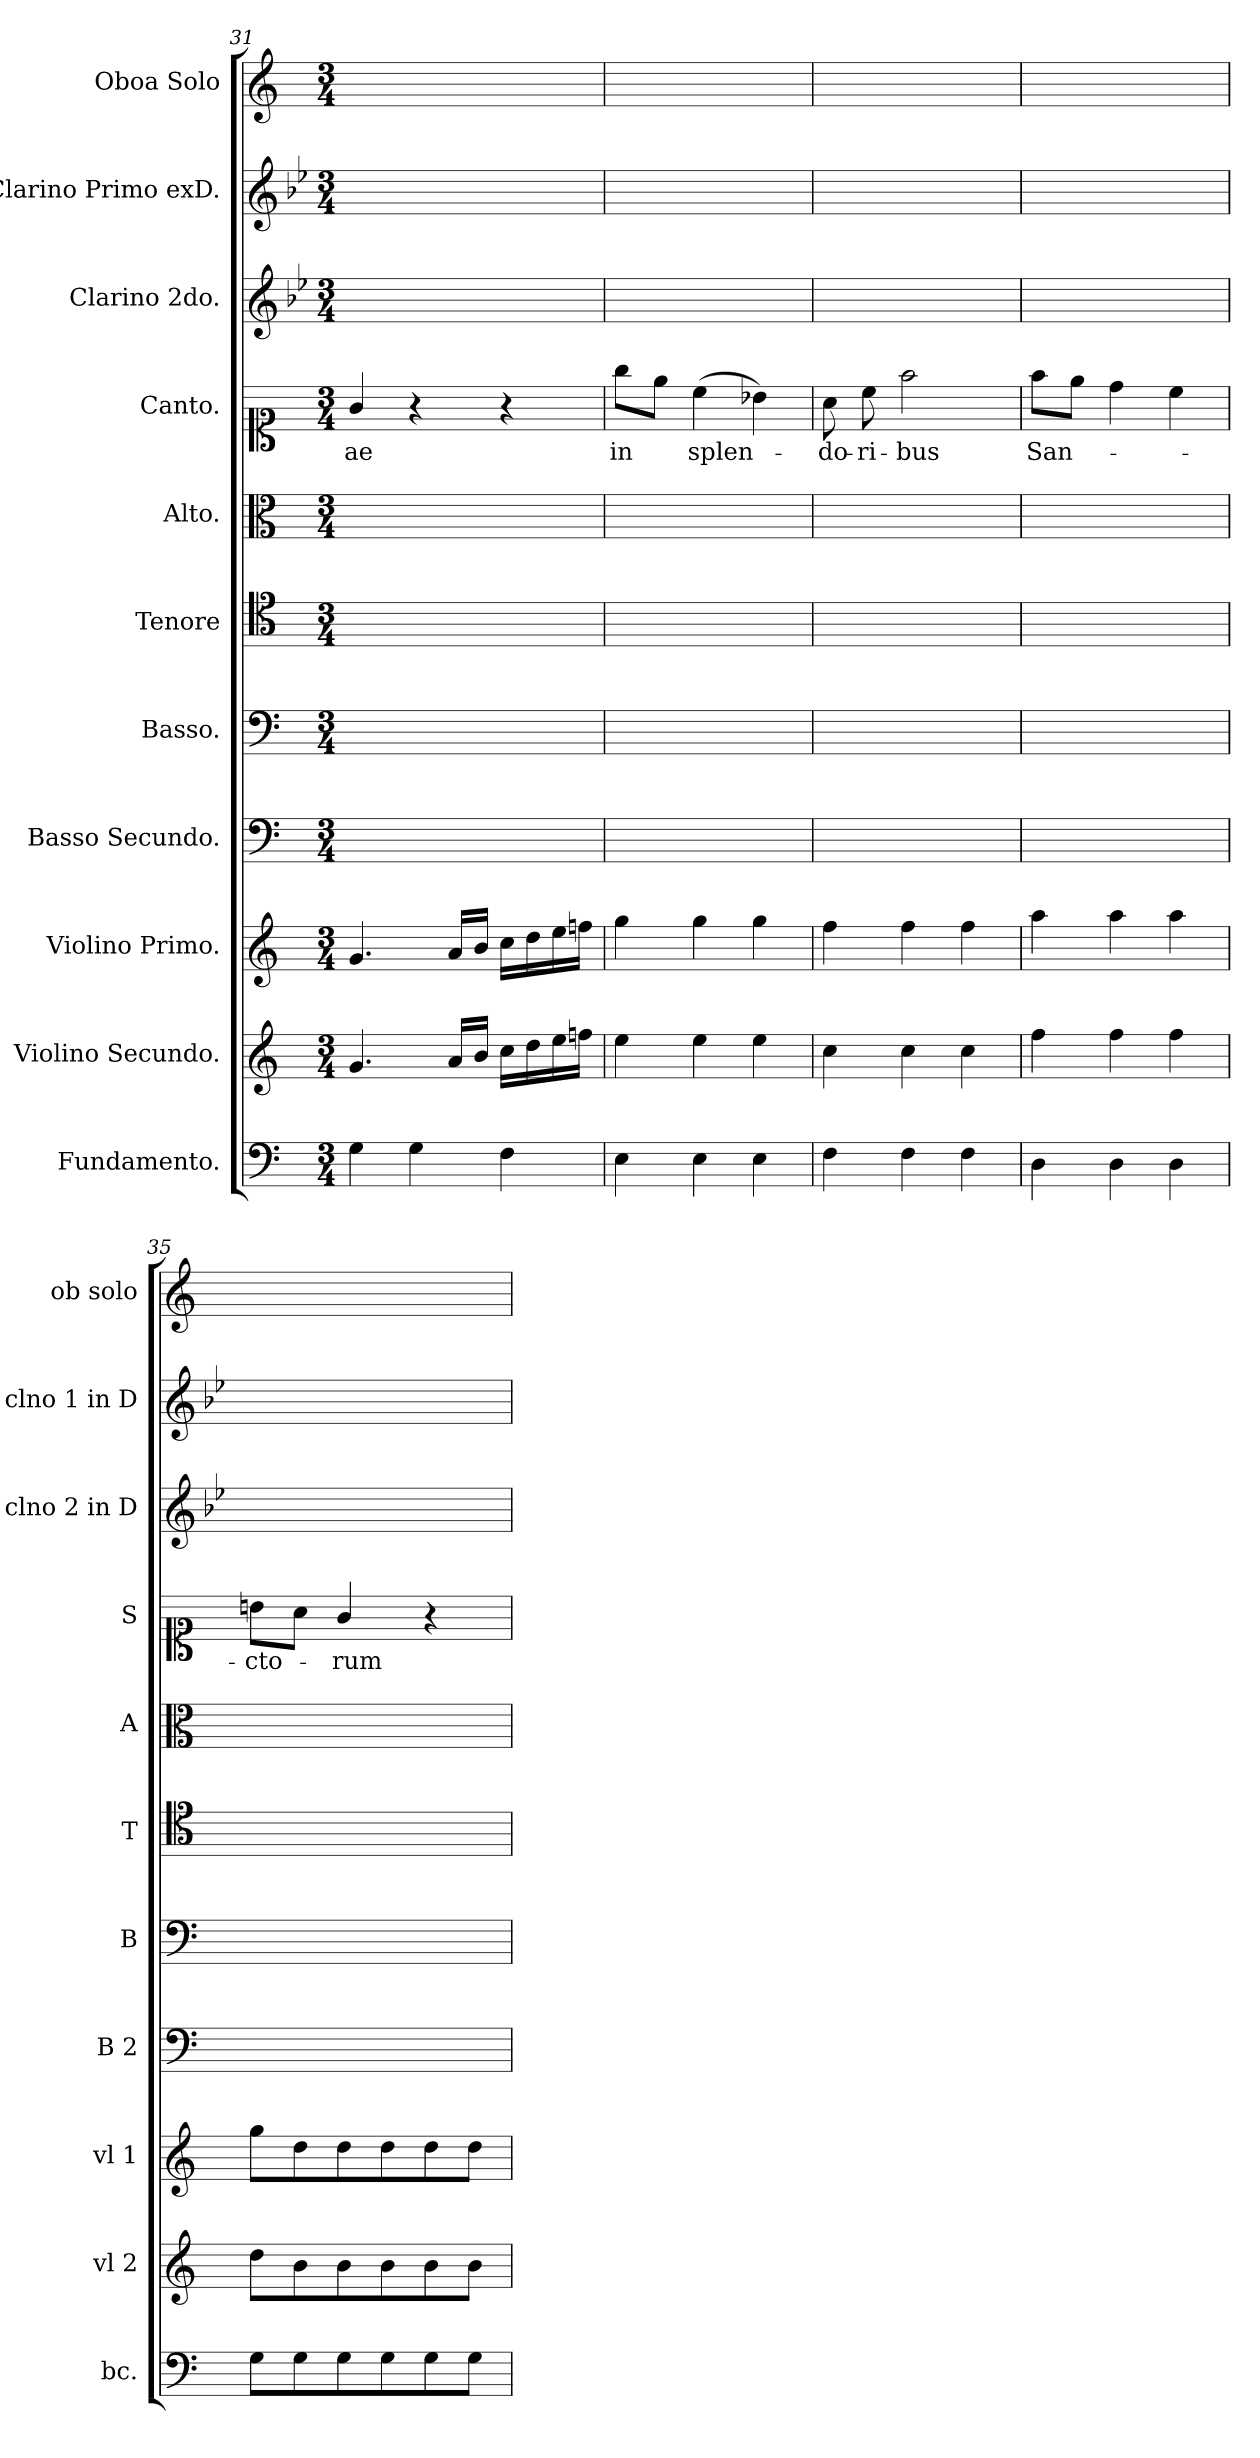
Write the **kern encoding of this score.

**kern	**kern	**kern	**kern	**kern	**kern	**kern	**kern	**text	**kern	**kern	**kern
*part11	*part10	*part9	*part8	*part7	*part6	*part5	*part4	*part4	*part3	*part2	*part1
*staff11	*staff10	*staff9	*staff8	*staff7	*staff6	*staff5	*staff4	*staff4	*staff3	*staff2	*staff1
*I"Fundamento.	*I"Violino Secundo.	*I"Violino Primo.	*I"Basso Secundo.	*I"Basso.	*I"Tenore	*I"Alto.	*I"Canto.	*	*I"Clarino 2do.	*I"Clarino Primo exD.	*I"Oboa Solo
*I'bc.	*I'vl 2	*I'vl 1	*I'B 2	*I'B	*I'T	*I'A	*I'S	*	*I'clno 2 in D	*I'clno 1 in D	*I'ob solo
*clefF4	*clefG2	*clefG2	*clefF4	*clefF4	*clefC4	*clefC3	*clefC1	*	*clefG2	*clefG2	*clefG2
*	*	*	*	*	*	*	*	*	*ITrd-1c-2	*ITrd-1c-2	*
*k[]	*k[]	*k[]	*k[]	*k[]	*k[]	*k[]	*k[]	*	*k[]	*k[]	*k[]
*M3/4	*M3/4	*M3/4	*M3/4	*M3/4	*M3/4	*M3/4	*M3/4	*	*M3/4	*M3/4	*M3/4
=31	=31	=31	=31	=31	=31	=31	=31	=31	=31	=31	=31
4G\	4.g/	4.g/	2.ryy	2.ryy	2.ryy	2.ryy	4g/	-ae	2.ryy	2.ryy	2.ryy
4G\	.	.	.	.	.	.	4r	.	.	.	.
.	16a/LL	16a/LL	.	.	.	.	.	.	.	.	.
.	16b/JJ	16b/JJ	.	.	.	.	.	.	.	.	.
4F\	16cc\LL	16cc\LL	.	.	.	.	4r	.	.	.	.
.	16dd\	16dd\	.	.	.	.	.	.	.	.	.
.	16ee\	16ee\	.	.	.	.	.	.	.	.	.
.	16ffn\JJ	16ffn\JJ	.	.	.	.	.	.	.	.	.
=32	=32	=32	=32	=32	=32	=32	=32	=32	=32	=32	=32
4E\	4ee\	4gg\	2.ryy	2.ryy	2.ryy	2.ryy	8gg\L	in	2.ryy	2.ryy	2.ryy
.	.	.	.	.	.	.	8ee\J	.	.	.	.
4E\	4ee\	4gg\	.	.	.	.	(4cc\	splen-	.	.	.
4E\	4ee\	4gg\	.	.	.	.	4b-X\)	.	.	.	.
=33	=33	=33	=33	=33	=33	=33	=33	=33	=33	=33	=33
4F\	4cc\	4ff\	2.ryy	2.ryy	2.ryy	2.ryy	8a\	-do-	2.ryy	2.ryy	2.ryy
.	.	.	.	.	.	.	8cc\	-ri-	.	.	.
4F\	4cc\	4ff\	.	.	.	.	2ff\	-bus	.	.	.
4F\	4cc\	4ff\	.	.	.	.	.	.	.	.	.
=34	=34	=34	=34	=34	=34	=34	=34	=34	=34	=34	=34
4D\	4ff\	4aa\	2.ryy	2.ryy	2.ryy	2.ryy	8ff\L	San-	2.ryy	2.ryy	2.ryy
.	.	.	.	.	.	.	8ee\J	.	.	.	.
4D\	4ff\	4aa\	.	.	.	.	4dd\	.	.	.	.
4D\	4ff\	4aa\	.	.	.	.	4cc\	.	.	.	.
=35	=35	=35	=35	=35	=35	=35	=35	=35	=35	=35	=35
8G\L	8dd\L	8gg\L	2.ryy	2.ryy	2.ryy	2.ryy	8bn\L	-cto-	2.ryy	2.ryy	2.ryy
8G\	8b\	8dd\	.	.	.	.	8a\J	.	.	.	.
8G\	8b\	8dd\	.	.	.	.	4g/	-rum	.	.	.
8G\	8b\	8dd\	.	.	.	.	.	.	.	.	.
8G\	8b\	8dd\	.	.	.	.	4r	.	.	.	.
8G\J	8b\J	8dd\J	.	.	.	.	.	.	.	.	.
=	=	=	=	=	=	=	=	=	=	=	=
*-	*-	*-	*-	*-	*-	*-	*-	*-	*-	*-	*-
